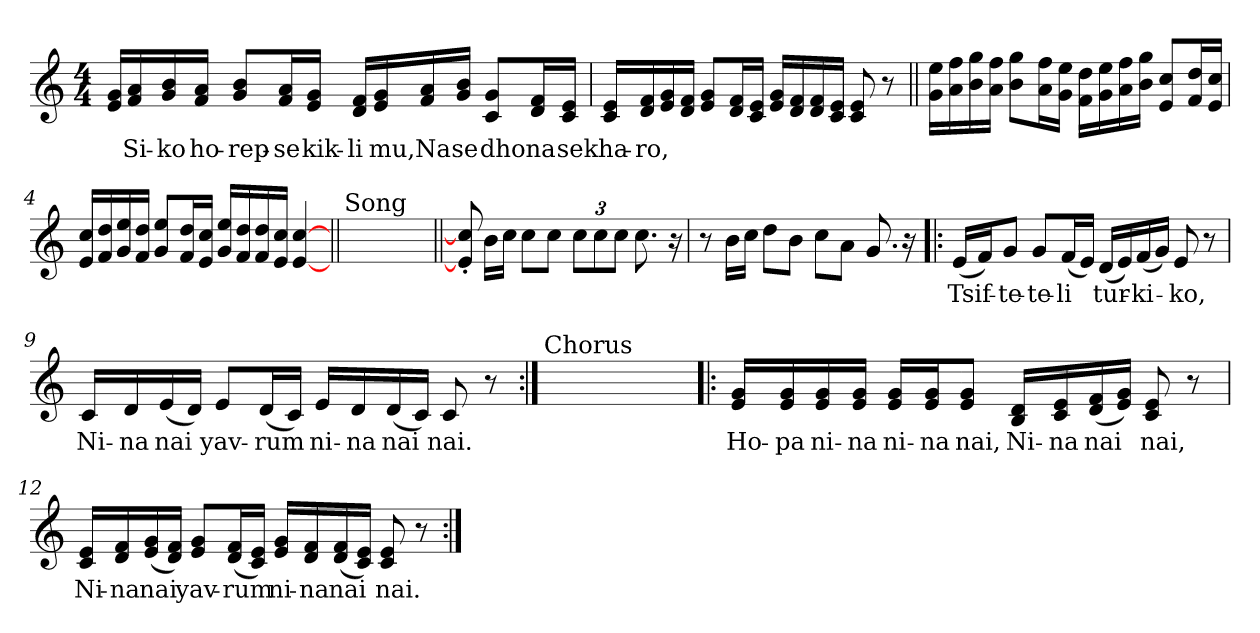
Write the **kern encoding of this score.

**kern	**text
*part1	*part1
*staff1	*staff1
*clefG2	*
*k[]	*
*M4/4	*
=1	=1
16e/ 16g/LL	.
!	!LO:LY:b
16f/ 16a/	Si-
!	!LO:LY:b
16g/ 16b/	-ko
!	!LO:LY:b
16f/ 16a/JJ	ho-
!	!LO:LY:b
8g/ 8b/L	-rep-
!	!LO:LY:b
16f/ 16a/L	-se
!	!LO:LY:b
16e/ 16g/JJ	kik-
!	!LO:LY:b
16d/ 16f/LL	-li
!	!LO:LY:b
16e/ 16g/	mu,
!	!LO:LY:b
16f/ 16a/	Na
!	!LO:LY:b
16g/ 16b/JJ	se
!	!LO:LY:b
8c/ 8g/L	dho
!	!LO:LY:b
16d/ 16f/L	na
!	!LO:LY:b
16c/ 16e/JJ	sek
=2	=2
!	!LO:LY:b
16c/ 16e/LL	ha-
!	!LO:LY:b
16d/ 16f/	-ro,
16e/ 16g/	.
16d/ 16f/JJ	.
8e/ 8g/L	.
16d/ 16f/L	.
16c/ 16e/JJ	.
16e/ 16g/LL	.
16d/ 16f/	.
16d/ 16f/	.
16c/ 16e/JJ	.
8c/ 8e/	.
8r	.
!!LO:LB:g=z
=3||	=3||
16g\ 16ee\LL	.
16a\ 16ff\	.
16b\ 16gg\	.
16a\ 16ff\JJ	.
8b\ 8gg\L	.
16a\ 16ff\L	.
16g\ 16ee\JJ	.
16f\ 16dd\LL	.
16g\ 16ee\	.
16a\ 16ff\	.
16b\ 16gg\JJ	.
8e/ 8cc/L	.
16f/ 16dd/L	.
16e/ 16cc/JJ	.
=4	=4
16e/ 16cc/LL	.
16f/ 16dd/	.
16g/ 16ee/	.
16f/ 16dd/JJ	.
8g/ 8ee/L	.
16f/ 16dd/L	.
16e/ 16cc/JJ	.
16g/ 16ee/LL	.
16f/ 16dd/	.
16f/ 16dd/	.
16e/ 16cc/JJ	.
[4e/ [4cc/	.
=5||	=5||
!LO:TX:a:t=Song	!
1ryy	.
=6||	=6||
8e/]' 8cc/]'	.
16b\LL	.
16cc\JJ	.
8cc\L	.
8cc\J	.
*Xbrackettup	*
12cc\L	.
12cc\	.
12cc\J	.
8.cc\	.
16r	.
=7	=7
8r	.
16b\LL	.
16cc\JJ	.
8dd\L	.
8b\J	.
8cc\L	.
8a\J	.
8.g/	.
16r	.
!!LO:LB:g=z
=8!|:	=8!|:
!	!LO:LY:b
(<16e/LL	Tsif-
16f/J)	.
!	!LO:LY:b
8g/J	-te-
!	!LO:LY:b
8g/L	-te-
!	!LO:LY:b
(<16f/L	-li
16e/JJ)	.
!	!LO:LY:b
(<16d/LL	tur-
16e/)	.
!	!LO:LY:b
(<16f/	-ki-
16g/JJ)	.
!	!LO:LY:b
8e/	-ko,
8r	.
=9	=9
!	!LO:LY:b
16c/LL	Ni-
!	!LO:LY:b
16d/	-na
!	!LO:LY:b
(<16e/	nai
16d/JJ)	.
!	!LO:LY:b
8e/L	yav-
!	!LO:LY:b
(<16d/L	-rum
16c/JJ)	.
!	!LO:LY:b
16e/LL	ni-
!	!LO:LY:b
16d/	-na
!	!LO:LY:b
(<16d/	nai
16c/JJ)	.
!	!LO:LY:b
8c/	nai.
8r	.
=10:|!	=10:|!
!LO:TX:a:t=Chorus	!
1ryy	.
!!LO:LB:g=z
=11!|:	=11!|:
!	!LO:LY:b
16e/ 16g/LL	Ho-
!	!LO:LY:b
16e/ 16g/	-pa
!	!LO:LY:b
16e/ 16g/	ni-
!	!LO:LY:b
16e/ 16g/JJ	-na
!	!LO:LY:b
16e/ 16g/LL	ni-
!	!LO:LY:b
16e/ 16g/J	-na
!	!LO:LY:b
8e/ 8g/J	nai,
!	!LO:LY:b
16B/ 16d/LL	Ni-
!	!LO:LY:b
16c/ 16e/	-na
!	!LO:LY:b
(<16d/ 16f/	nai
16e/ 16g/JJ)	.
!	!LO:LY:b
8c/ 8e/	nai,
8r	.
=12	=12
!	!LO:LY:b
16c/ 16e/LL	Ni-
!	!LO:LY:b
16d/ 16f/	-na
!	!LO:LY:b
(<16e/ 16g/	nai
16d/ 16f/JJ)	.
!	!LO:LY:b
8e/ 8g/L	yav-
!	!LO:LY:b
(<16d/ 16f/L	-rum
16c/ 16e/JJ)	.
!	!LO:LY:b
16e/ 16g/LL	ni-
!	!LO:LY:b
16d/ 16f/	-na
!	!LO:LY:b
(<16d/ 16f/	nai
16c/ 16e/JJ)	.
!	!LO:LY:b
8c/ 8e/	nai.
8r	.
=:|!	=:|!
*-	*-
